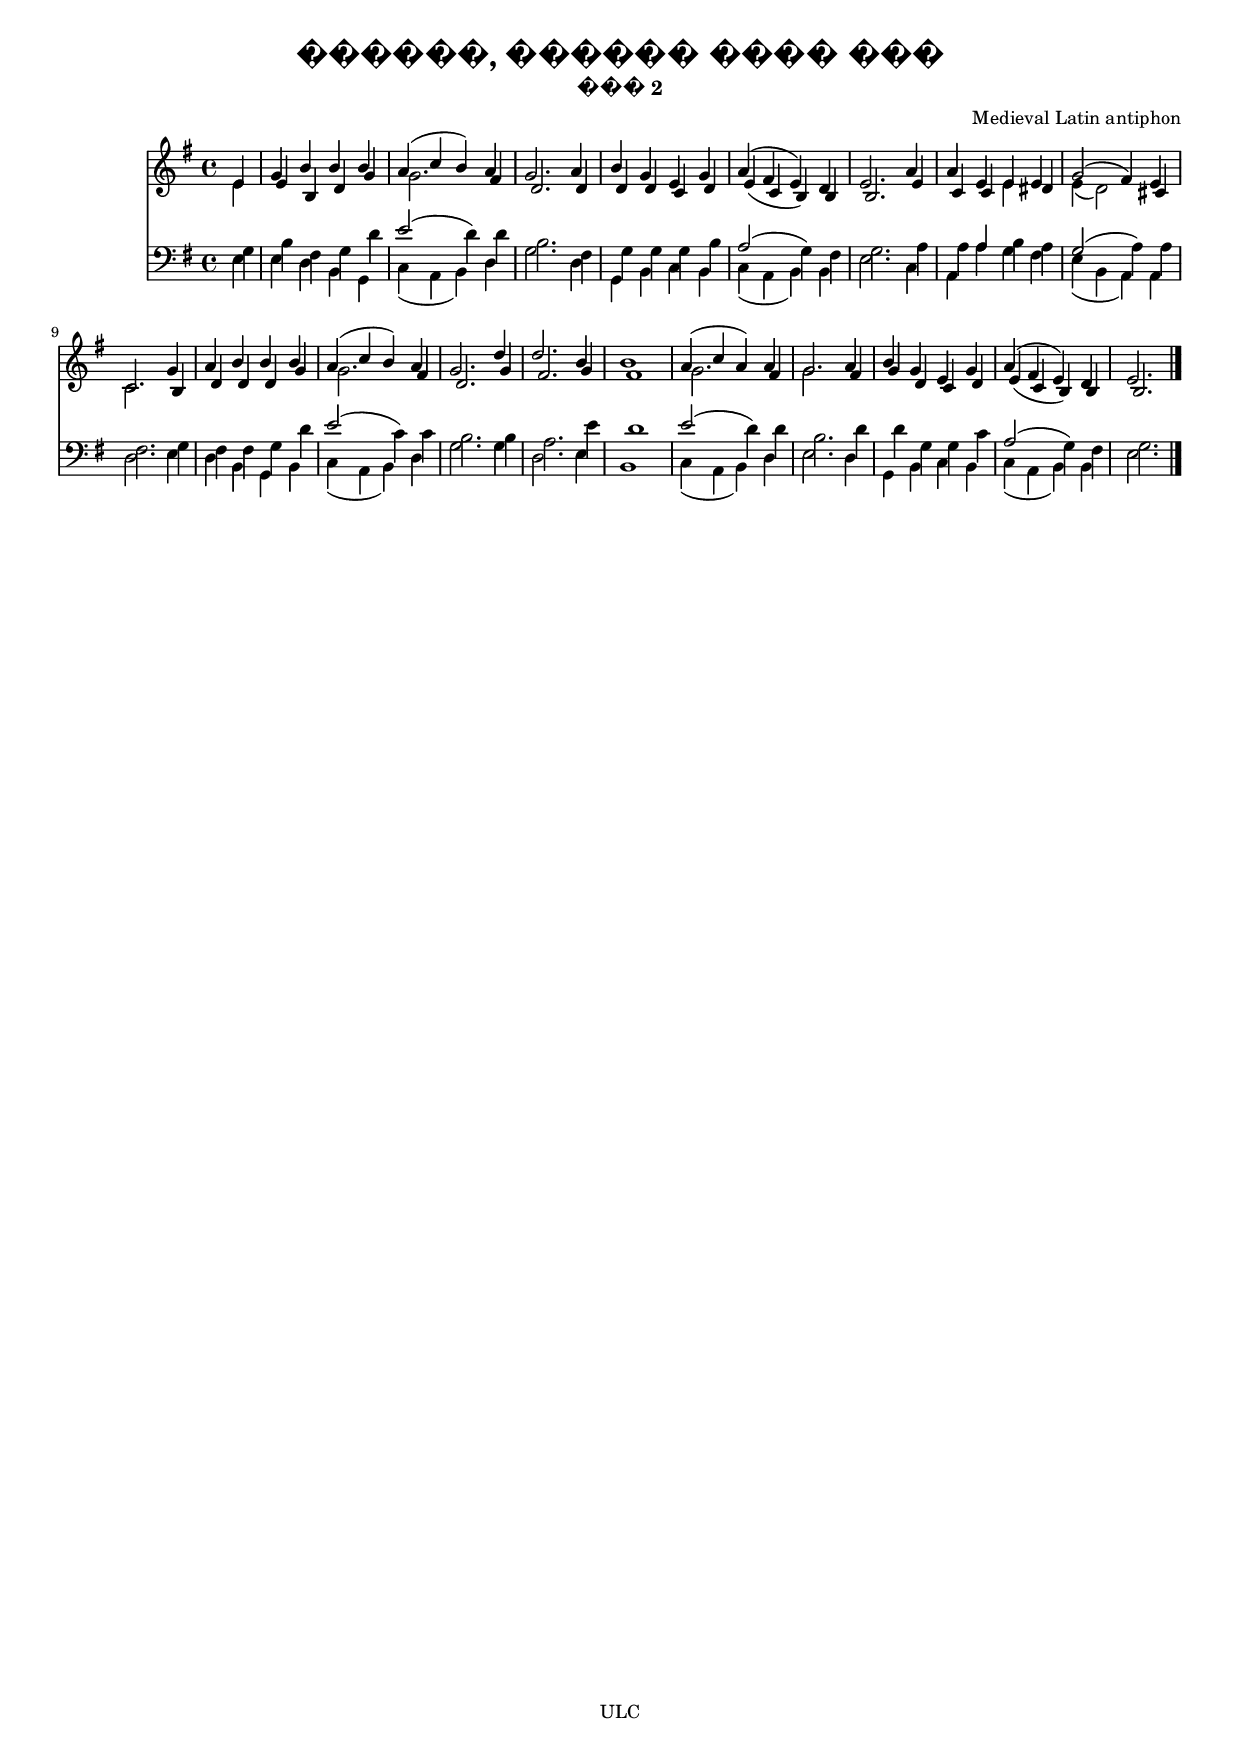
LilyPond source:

\version "1.9.8"
\include "paper16.ly"

\header {
	language = "ukrainian"
	encoding = "cp1251"
	pagenumber = "no"
	title = "������, ������ ���� ���"
	subtitle = "��� 2"
	composer = "Medieval Latin antiphon"
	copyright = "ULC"
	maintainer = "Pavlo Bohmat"
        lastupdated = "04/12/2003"
}

StaffAVoiceA = \notes\relative c' {
	\property Staff.midiInstrument = "church organ"
	\clef violin
	\key g \major
	\time 4/4
	\partial 4

	\slurUp \stemUp e4 | g b b b |   % 3
	a( c b) a | g2. a4 |   % 5
	b g e g | a( fis e) d |   % 7
	e2. a4 | a e e e |   % 9
	g2( fis4) e | c2. g'4 |   % 11
	a b b b | a( c b) a |   % 13
	g2. d'4 | d2. b4 |   % 15
	\stemDown b1 | \stemUp a4( c a) a |   % 17
	g2. a4 | b g e g |   % 19
	a( fis e) d | e2.
	\bar "|."
}
StaffAVoiceB = \notes\relative c' {

	\slurDown \stemDown e4 \stemUp e b d g \stemDown g2. \stemUp fis4 d2. d4 d d c d e( c b) b b2. e4 c c \stemDown e \stemUp dis! \stemDown e( d2) \stemUp cis!4 \stemDown c2. \stemUp b4 d d d g \stemDown g2. \stemUp fis4 d2. g4 fis2. g4 fis1 \stemDown g2. \stemUp fis4 \stemDown g2. \stemUp fis4 g d c d e( c b) b b2.
}
StaffA = \simultaneous {
	\context Voice="StaffAVoiceA" \StaffAVoiceA
	\context Voice="StaffAVoiceB" \StaffAVoiceB
}
StaffBVoiceA = \notes\relative c {
	\property Staff.midiInstrument = "church organ"
	\clef bass
	\key g \major
	\time 4/4 
	\partial 4
	                   
	\slurUp \stemDown g'4 | b fis g d' |   % 3
	\stemUp e2( \stemDown d4) d | b2. fis4 |   % 5
	g g g b | \stemUp a2( \stemDown g4) fis |   % 7
	g2. a4 | a \stemUp a \stemDown b a |   % 9
	\stemUp g2( \stemDown a4) a | fis2. g4 |   % 11
	fis fis g d' | \stemUp e2( \stemDown c4) c |   % 13
	b2. b4 | a2. e'4 |   % 15
	d1 | \stemUp e2( \stemDown d4) d |   % 17
	b2. d4 | d g, g c |   % 19
	\stemUp a2( \stemDown g4) fis | g2.
	\bar "|."
}
StaffBVoiceB = \notes\relative c {

	\slurDown \stemDown e4 e d b g c( a b) d g2. d4 g, b c b c( a b) b e2. c4 a a' g fis e( b a) a d2. e4 d b g b c( a b) d g2. g4 d2. e4 b1 c4( a b) d e2. d4 g, b c b c( a b) b e2.
}
StaffB = \simultaneous {
	\context Voice="StaffBVoiceA" \StaffBVoiceA
	\context Voice="StaffBVoiceB" \StaffBVoiceB
}
\score {
	\simultaneous {
		\context Staff="StaffA" \StaffA
		\context Staff="StaffB" \StaffB
	}
	\paper { papersize = "a4" }
	\midi {
	\tempo 4 = 100
    }
}
